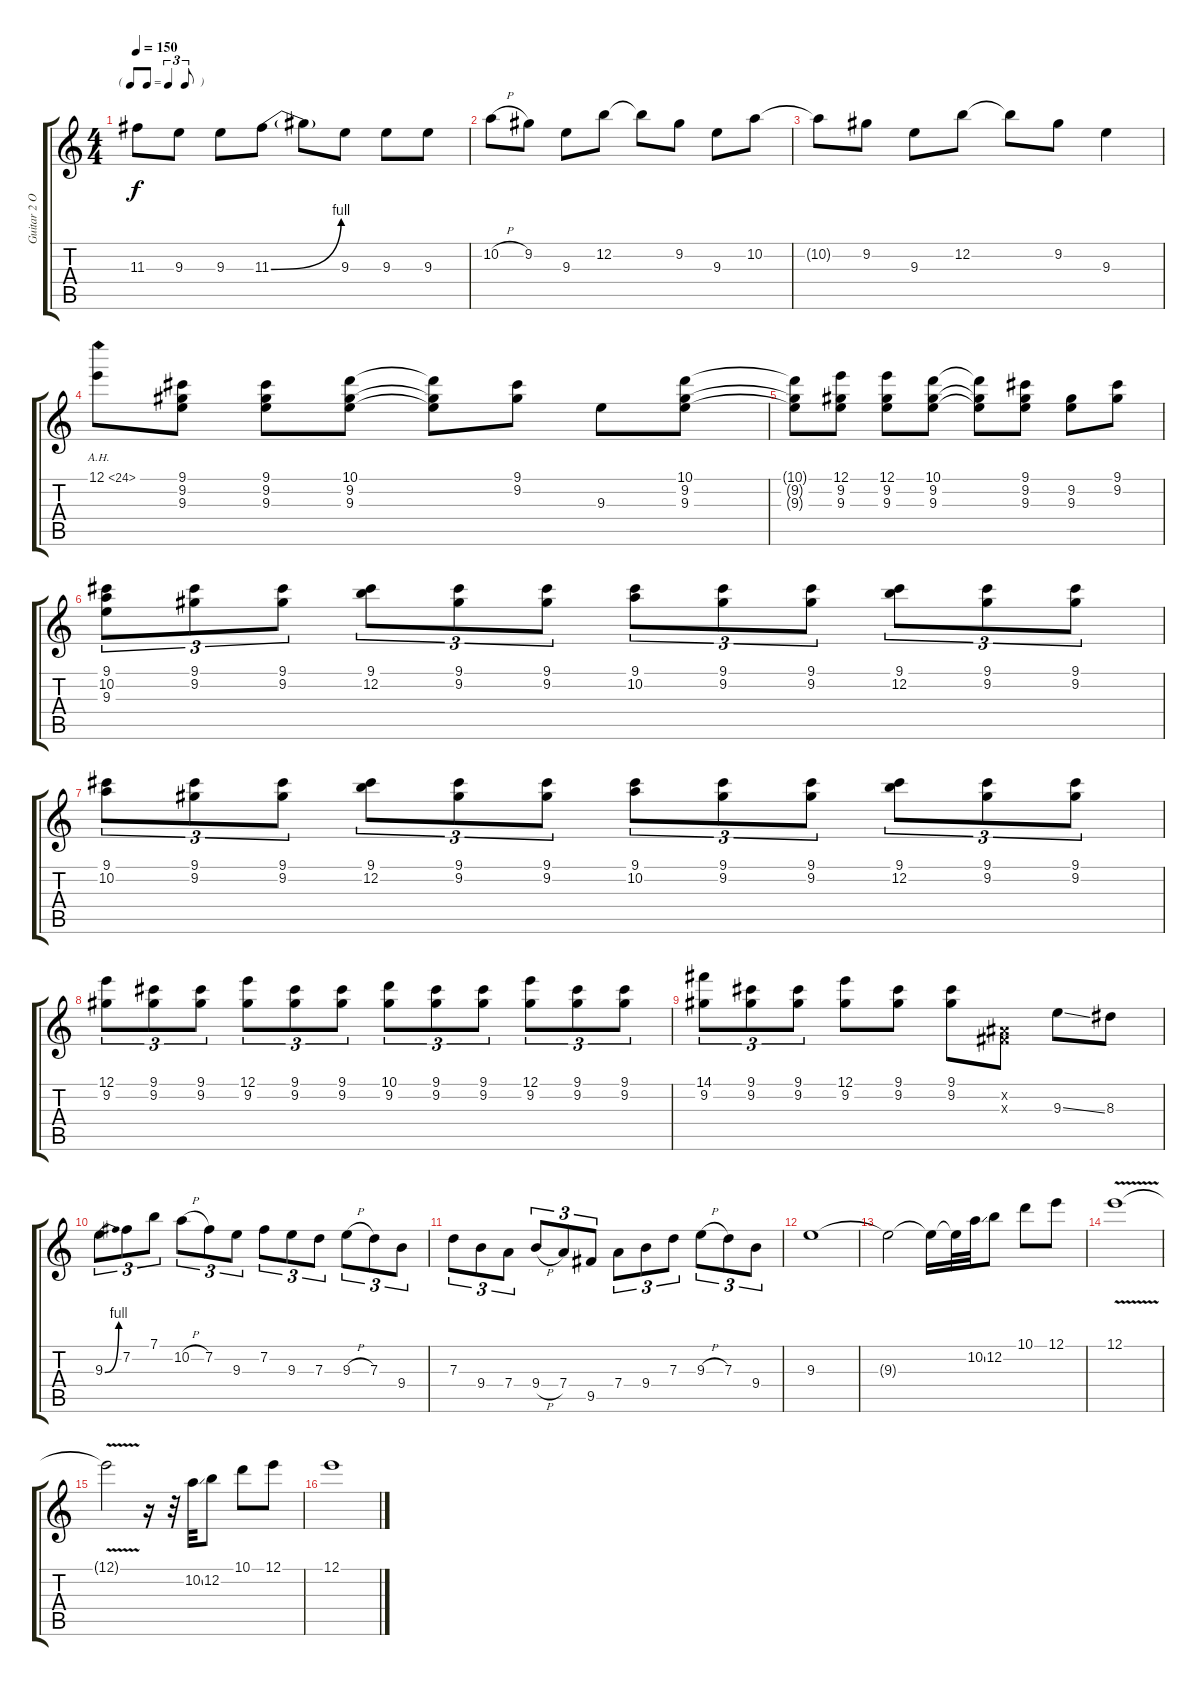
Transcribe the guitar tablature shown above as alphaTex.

\track ("Guitar 2 Overdrive" "Guitar 2 O") {instrument overdrivenguitar}
\staff {score tabs}
\tuning (E4 B3 G3 D3 A2 E2) {hide}
\ts (4 4)
\tf triplet8th
\tempo 150
\clef g2
\ks c
11.3{t}.8{dy f} 9.3.8 9.3.8 11.3{be (bend 0 0 60 4)}.8 11.3{t}.8 9.3.8 9.3.8 9.3.8 |
10.2{h}.8 9.2.8 9.3.8 12.2.8 12.2{t}.8 9.2.8 9.3.8 10.2.8 |
10.2{t}.8 9.2.8 9.3.8 12.2.8 12.2{t}.8 9.2.8 9.3.4 |
12.1{ah 12}.8 (9.1 9.2 9.3).8 (9.1 9.2 9.3).8 (10.1 9.2 9.3).8 (10.1{t} 9.2{t} 9.3{t}).8 (9.1 9.2).8 9.3.8 (10.1 9.2 9.3).8 |
(10.1{t} 9.2{t} 9.3{t}).8 (12.1 9.2 9.3).8 (12.1 9.2 9.3).8 (10.1 9.2 9.3).8 (10.1{t} 9.2{t} 9.3{t}).8 (9.1 9.2 9.3).8 (9.2 9.3).8 (9.1 9.2).8 |
(9.1 10.2 9.3).8{tu (3 2)} (9.1 9.2).8{tu (3 2)} (9.1 9.2).8{tu (3 2)} (9.1 12.2).8{tu (3 2)} (9.1 9.2).8{tu (3 2)} (9.1 9.2).8{tu (3 2)} (9.1 10.2).8{tu (3 2)} (9.1 9.2).8{tu (3 2)} (9.1 9.2).8{tu (3 2)} (9.1 12.2).8{tu (3 2)} (9.1 9.2).8{tu (3 2)} (9.1 9.2).8{tu (3 2)} |
(9.1 10.2).8{tu (3 2)} (9.1 9.2).8{tu (3 2)} (9.1 9.2).8{tu (3 2)} (9.1 12.2).8{tu (3 2)} (9.1 9.2).8{tu (3 2)} (9.1 9.2).8{tu (3 2)} (9.1 10.2).8{tu (3 2)} (9.1 9.2).8{tu (3 2)} (9.1 9.2).8{tu (3 2)} (9.1 12.2).8{tu (3 2)} (9.1 9.2).8{tu (3 2)} (9.1 9.2).8{tu (3 2)} |
(12.1 9.2).8{tu (3 2)} (9.1 9.2).8{tu (3 2)} (9.1 9.2).8{tu (3 2)} (12.1 9.2).8{tu (3 2)} (9.1 9.2).8{tu (3 2)} (9.1 9.2).8{tu (3 2)} (10.1 9.2).8{tu (3 2)} (9.1 9.2).8{tu (3 2)} (9.1 9.2).8{tu (3 2)} (12.1 9.2).8{tu (3 2)} (9.1 9.2).8{tu (3 2)} (9.1 9.2).8{tu (3 2)} |
(14.1 9.2).8{tu (3 2)} (9.1 9.2).8{tu (3 2)} (9.1 9.2).8{tu (3 2)} (12.1 9.2).8 (9.1 9.2).8 (9.1 9.2).8 (-1.2{x} -1.3{x}).8 9.3{ss}.8 8.3.8 |
9.3{be (bend 0 0 60 4)}.8{tu (3 2)} 7.2.8{tu (3 2)} 7.1.8{tu (3 2)} 10.2{h}.8{tu (3 2)} 7.2.8{tu (3 2)} 9.3.8{tu (3 2)} 7.2.8{tu (3 2)} 9.3.8{tu (3 2)} 7.3.8{tu (3 2)} 9.3{h}.8{tu (3 2)} 7.3.8{tu (3 2)} 9.4.8{tu (3 2)} |
7.3.8{tu (3 2)} 9.4.8{tu (3 2)} 7.4.8{tu (3 2)} 9.4{h}.8{tu (3 2)} 7.4.8{tu (3 2)} 9.5.8{tu (3 2)} 7.4.8{tu (3 2)} 9.4.8{tu (3 2)} 7.3.8{tu (3 2)} 9.3{h}.8{tu (3 2)} 7.3.8{tu (3 2)} 9.4.8{tu (3 2)} |
9.3.1 |
9.3{t}.2 9.3{t}.16 9.3{t}.32 10.2{ss}.32 12.2.8 10.1.8 12.1.8 |
12.1{v}.1 |
12.1{t}.2 r.16 r.32 10.2{ss}.32 12.2.8 10.1.8 12.1.8 |
12.1.1
